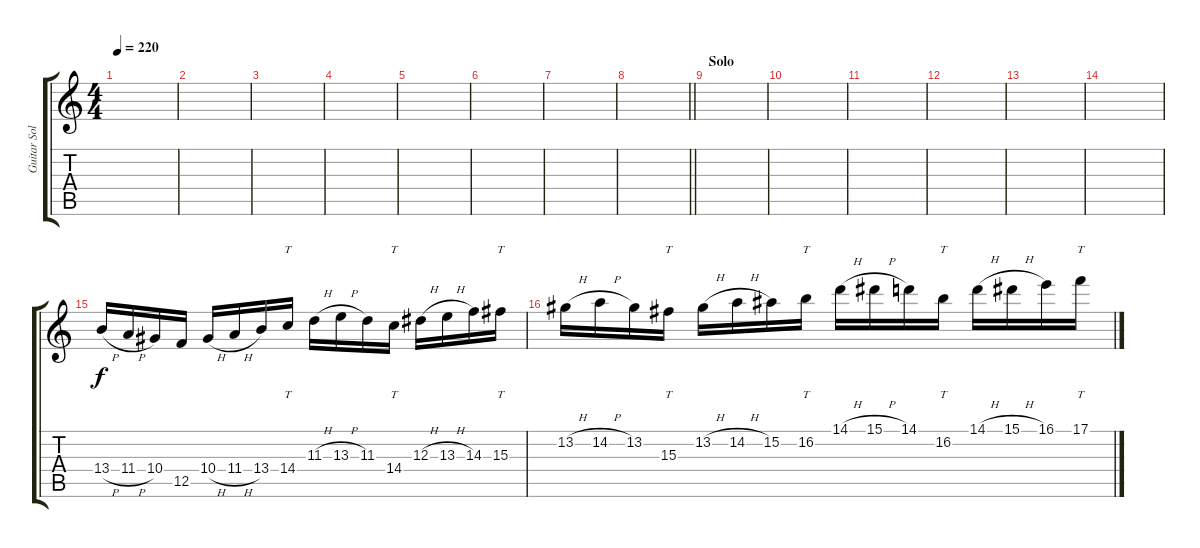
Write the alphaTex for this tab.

\track ("Guitar Solo 2" "Guitar Sol") {instrument overdrivenguitar}
\staff {score tabs}
\tuning (C4 G3 Eb3 Bb2 F2 C2) {hide}
\ts (4 4)
\tempo 220
\clef g2
\ks c
|
|
|
|
|
|
|
\barLineRight lightlight
|
\section ("" "Solo")
|
|
|
|
|
|
13.4{h}.16 11.4{h}.16 10.4.16 12.5.16 10.4{h}.16 11.4{h}.16 13.4.16 14.4.16{tt} 11.3{h}.16 13.3{h}.16 11.3.16 14.4.16{tt} 12.3{h}.16 13.3{h}.16 14.3.16 15.3.16{tt} |
13.2{h}.16 14.2{h}.16 13.2.16 15.3.16{tt} 13.2{h}.16 14.2{h}.16 15.2.16 16.2.16{tt} 14.1{h}.16 15.1{h}.16 14.1.16 16.2.16{tt} 14.1{h}.16 15.1{h}.16 16.1.16 17.1.16{tt}
